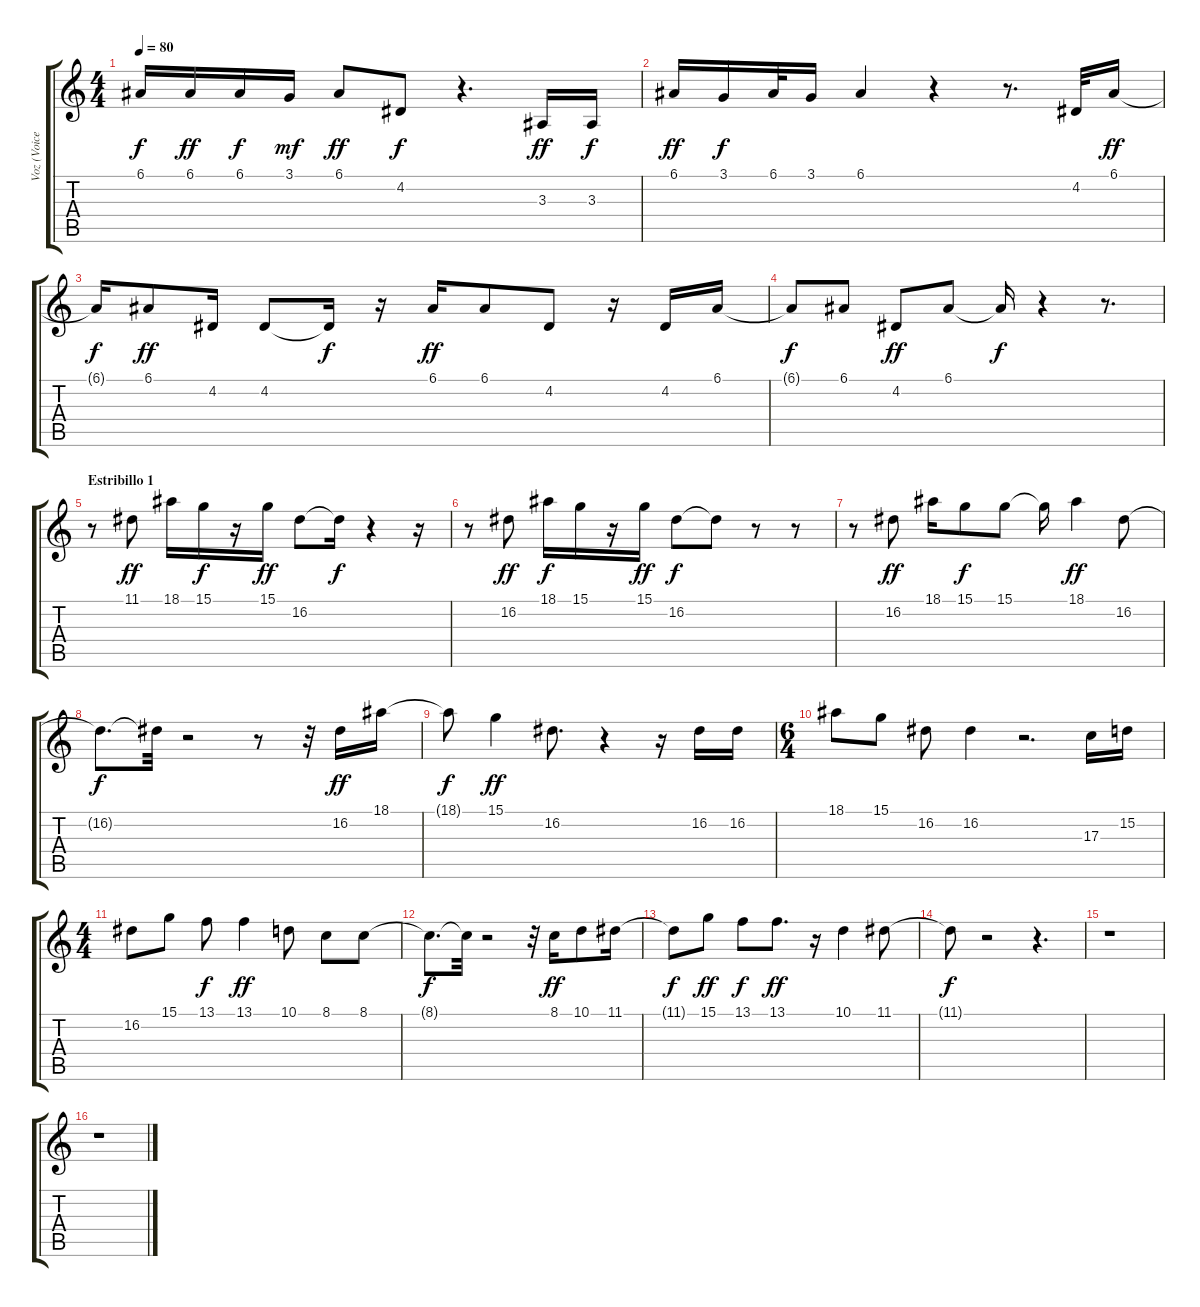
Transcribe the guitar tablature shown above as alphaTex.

\track ("Voz (Voice)" "Voz (Voice") {instrument pad1newage}
\staff {score tabs}
\tuning (E4 B3 G3 D3 A2 E2) {hide}
\ts (4 4)
\tempo 80
\clef g2
\ks c
6.1{t}.16{dy f} 6.1.16{dy ff} 6.1.16{dy f} 3.1.16{dy mf} 6.1.8{dy ff} 4.2.8{dy f} r.4{d} 3.3.16{dy ff} 3.3.16{dy f} |
6.1.16{dy ff} 3.1.16{dy f} 6.1.32 3.1.16 6.1.4 r.4 r.8{d} 4.2.32 6.1.16{dy ff} |
6.1{t}.16{dy f} 6.1.8{dy ff} 4.2.16 4.2.8 4.2{t}.16{dy f} r.16 6.1.16{dy ff} 6.1.8 4.2.8 r.16 4.2.16 6.1.16 |
6.1{t}.8{dy f} 6.1.8 4.2.8{dy ff} 6.1.8 6.1{t}.16{dy f} r.4 r.8{d} |
\section ("" "Estribillo 1")
r.8 11.1.8{dy ff} 18.1.16 15.1.16{dy f} r.16 15.1.16{dy ff} 16.2.8 16.2{t}.16{dy f} r.4 r.16 |
r.8 16.2.8{dy ff} 18.1.16{dy f} 15.1.16 r.16 15.1.16{dy ff} 16.2.8{dy f} 16.2{t}.8 r.8 r.8 |
r.8 16.2.8{dy ff} 18.1.16 15.1.8{dy f} 15.1.8 15.1{t}.16 18.1.4{dy ff} 16.2.8 |
16.2{t}.8{d dy f} 16.2{t}.32 r.2 r.8 r.32 16.2.16{dy ff} 18.1.16 |
18.1{t}.8{dy f} 15.1.4{dy ff} 16.2.8{d} r.4 r.16 16.2.16 16.2.16 |
\ts (6 4)
18.1.8 15.1.8 16.2.8 16.2.4 r.2{d} 17.3.16 15.2.16 |
\ts (4 4)
16.2.8 15.1.8 13.1.8{dy f} 13.1.4{dy ff} 10.1.8 8.1.8 8.1.8 |
8.1{t}.8{d dy f} 8.1{t}.32 r.2 r.32 8.1.16{dy ff} 10.1.8 11.1.16 |
11.1{t}.8{dy f} 15.1.8{dy ff} 13.1.8{dy f} 13.1.8{d dy ff} r.16 10.1.4 11.1.8 |
11.1{t}.8{dy f} r.2 r.4{d} |
r.1 |
r.1
